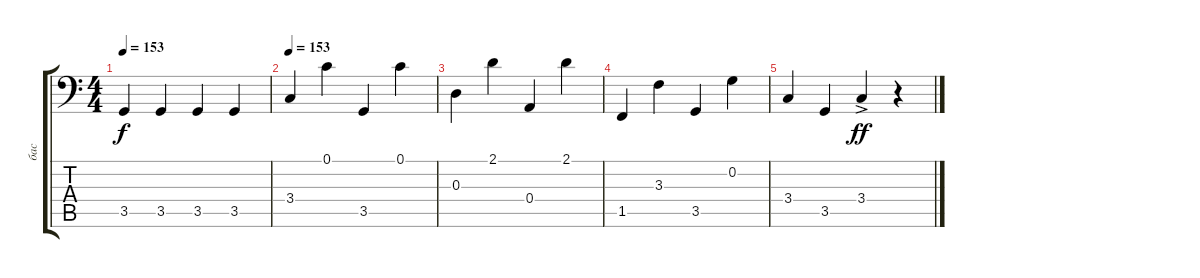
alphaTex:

\track ("бас" "бас") {instrument electricbasspick}
\staff {score tabs}
\tuning (C3 G2 D2 A1 E1 B0) {hide}
\ts (4 4)
\tempo 153
\clef f4
\ks c
3.5.4{dy f} 3.5.4 3.5.4 3.5.4 |
\tempo 153
3.4.4 0.1.4 3.5.4 0.1.4 |
0.3.4 2.1.4 0.4.4 2.1.4 |
1.5.4 3.3.4 3.5.4 0.2.4 |
3.4.4 3.5.4 3.4{ac}.4{dy ff} r.4
